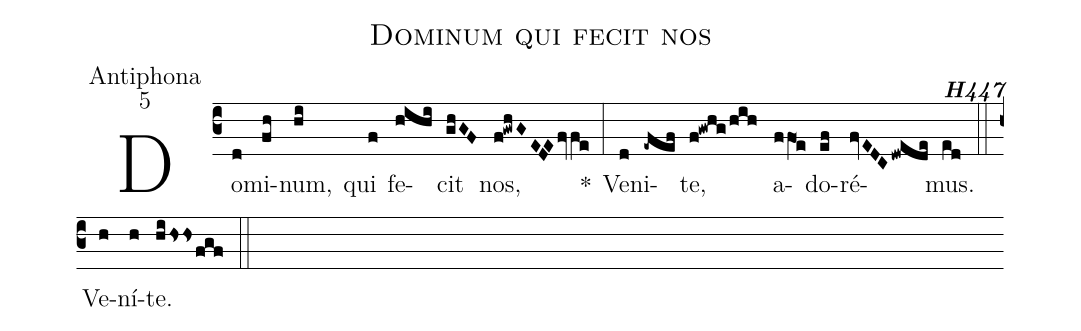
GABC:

name:Dominum qui fecit nos;
office-part:Antiphona;
mode:5;
commentary:{\bfseries H447};
%%
(c3)Do(d)mi(fh)num,(hi) qui(f) fe(hihi)cit(ghGF) nos,(f!gwhGEDEfvfe) *(:) Ve(d)ni(-efef)te,(f!gwhg/hih) a(ffO1e)do(ef)ré(fvEDCdwede)mus.(ed) (::) Ve(h)ní(h)te.(hihssfgf) (::)
